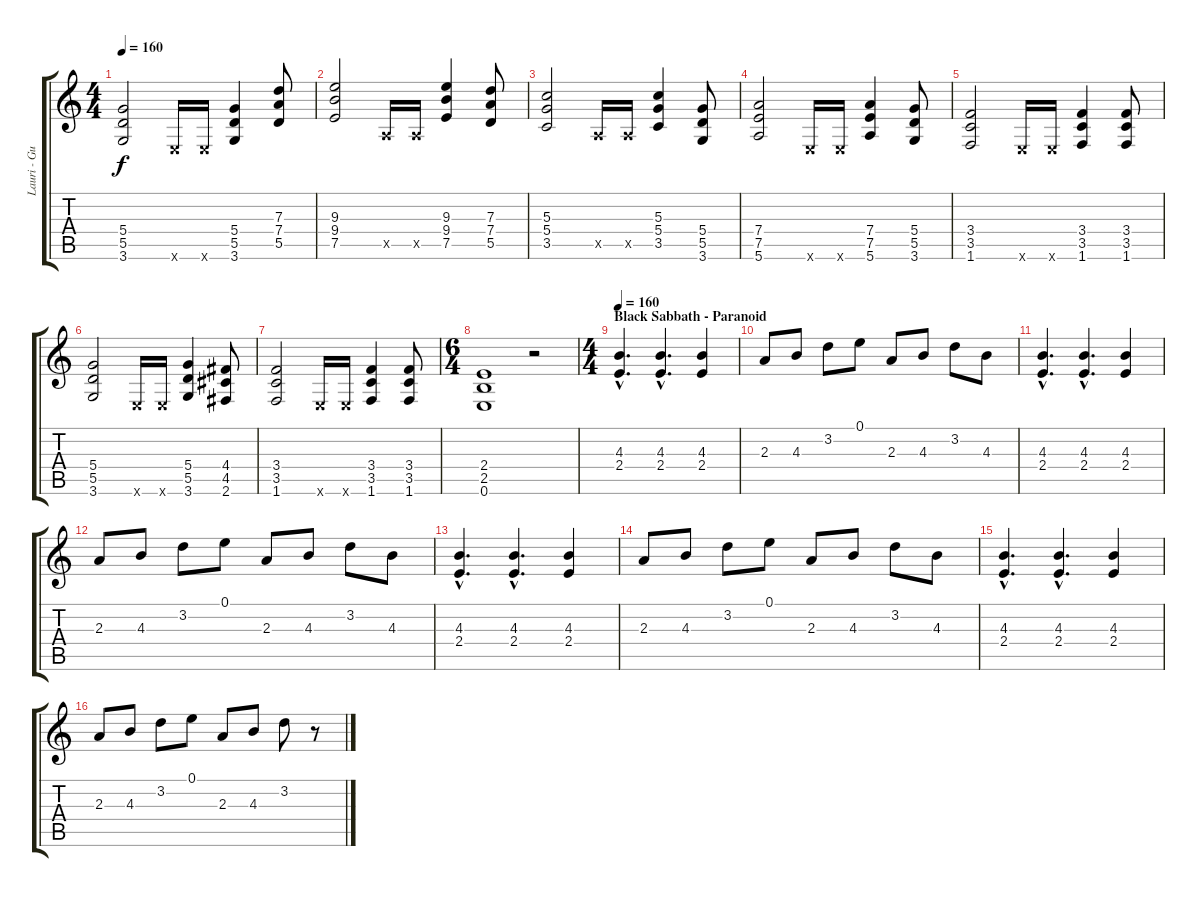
\track ("Lauri - Guitar 1" "Lauri - Gu") {instrument distortionguitar}
\staff {score tabs}
\tuning (E4 B3 G3 D3 A2 E2) {hide}
\ts (4 4)
\tempo 160
\clef g2
\ks c
(5.4 5.5 3.6).2{dy f} 0.6{x}.16 0.6{x}.16 (5.4 5.5 3.6).4 (7.3 7.4 5.5).8 |
(9.3 9.4 7.5).2 0.5{x}.16 0.5{x}.16 (9.3 9.4 7.5).4 (7.3 7.4 5.5).8 |
(5.3 5.4 3.5).2 0.5{x}.16 0.5{x}.16 (5.3 5.4 3.5).4 (5.4 5.5 3.6).8 |
(7.4 7.5 5.6).2 0.6{x}.16 0.6{x}.16 (7.4 7.5 5.6).4 (5.4 5.5 3.6).8 |
(3.4 3.5 1.6).2 0.6{x}.16 0.6{x}.16 (3.4 3.5 1.6).4 (3.4 3.5 1.6).8 |
(5.4 5.5 3.6).2 0.6{x}.16 0.6{x}.16 (5.4 5.5 3.6).4 (4.4 4.5 2.6).8 |
(3.4 3.5 1.6).2 0.6{x}.16 0.6{x}.16 (3.4 3.5 1.6).4 (3.4 3.5 1.6).8 |
\ts (6 4)
(2.4 2.5 0.6).1 r.2 |
\ts (4 4)
\section ("" "Black Sabbath - Paranoid")
\tempo 160
(4.3{hac} 2.4{hac}).4{d} (4.3{hac} 2.4{hac}).4{d} (4.3 2.4).4 |
2.3.8 4.3.8 3.2.8 0.1.8 2.3.8 4.3.8 3.2.8 4.3.8 |
(4.3{hac} 2.4{hac}).4{d} (4.3{hac} 2.4{hac}).4{d} (4.3 2.4).4 |
2.3.8 4.3.8 3.2.8 0.1.8 2.3.8 4.3.8 3.2.8 4.3.8 |
(4.3{hac} 2.4{hac}).4{d} (4.3{hac} 2.4{hac}).4{d} (4.3 2.4).4 |
2.3.8 4.3.8 3.2.8 0.1.8 2.3.8 4.3.8 3.2.8 4.3.8 |
(4.3{hac} 2.4{hac}).4{d} (4.3{hac} 2.4{hac}).4{d} (4.3 2.4).4 |
2.3.8 4.3.8 3.2.8 0.1.8 2.3.8 4.3.8 3.2.8 r.8
